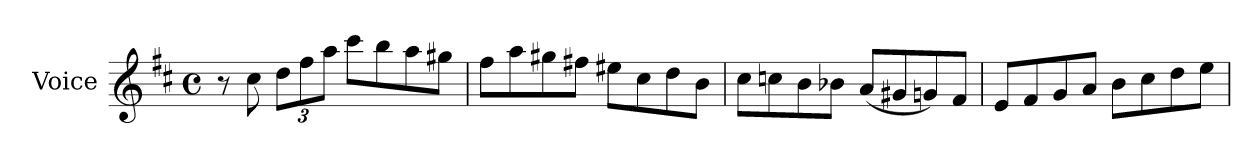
**kern
*part1
*staff1
*I"Voice
*I'Voice
*clefG2
*k[f#c#]
*M4/4
*met(c)
=1
8r
8cc#\
12dd\L
12ff#\
12aa\J
8ccc#\L
8bb\
8aa\
8gg#X\J
=2
8ff#\L
8aa\
8gg#X\
8ff#X\J
8ee#X\L
8cc#\
8dd\
8b\J
=3
8cc#\L
8ccn\
8b\
8b-X\J
(>8a/L
8g#X/
8gn/)
8f#/J
=4
8e/L
8f#/
8g/
8a/J
8b\L
8cc#\
8dd\
8ee\J
=
*-
